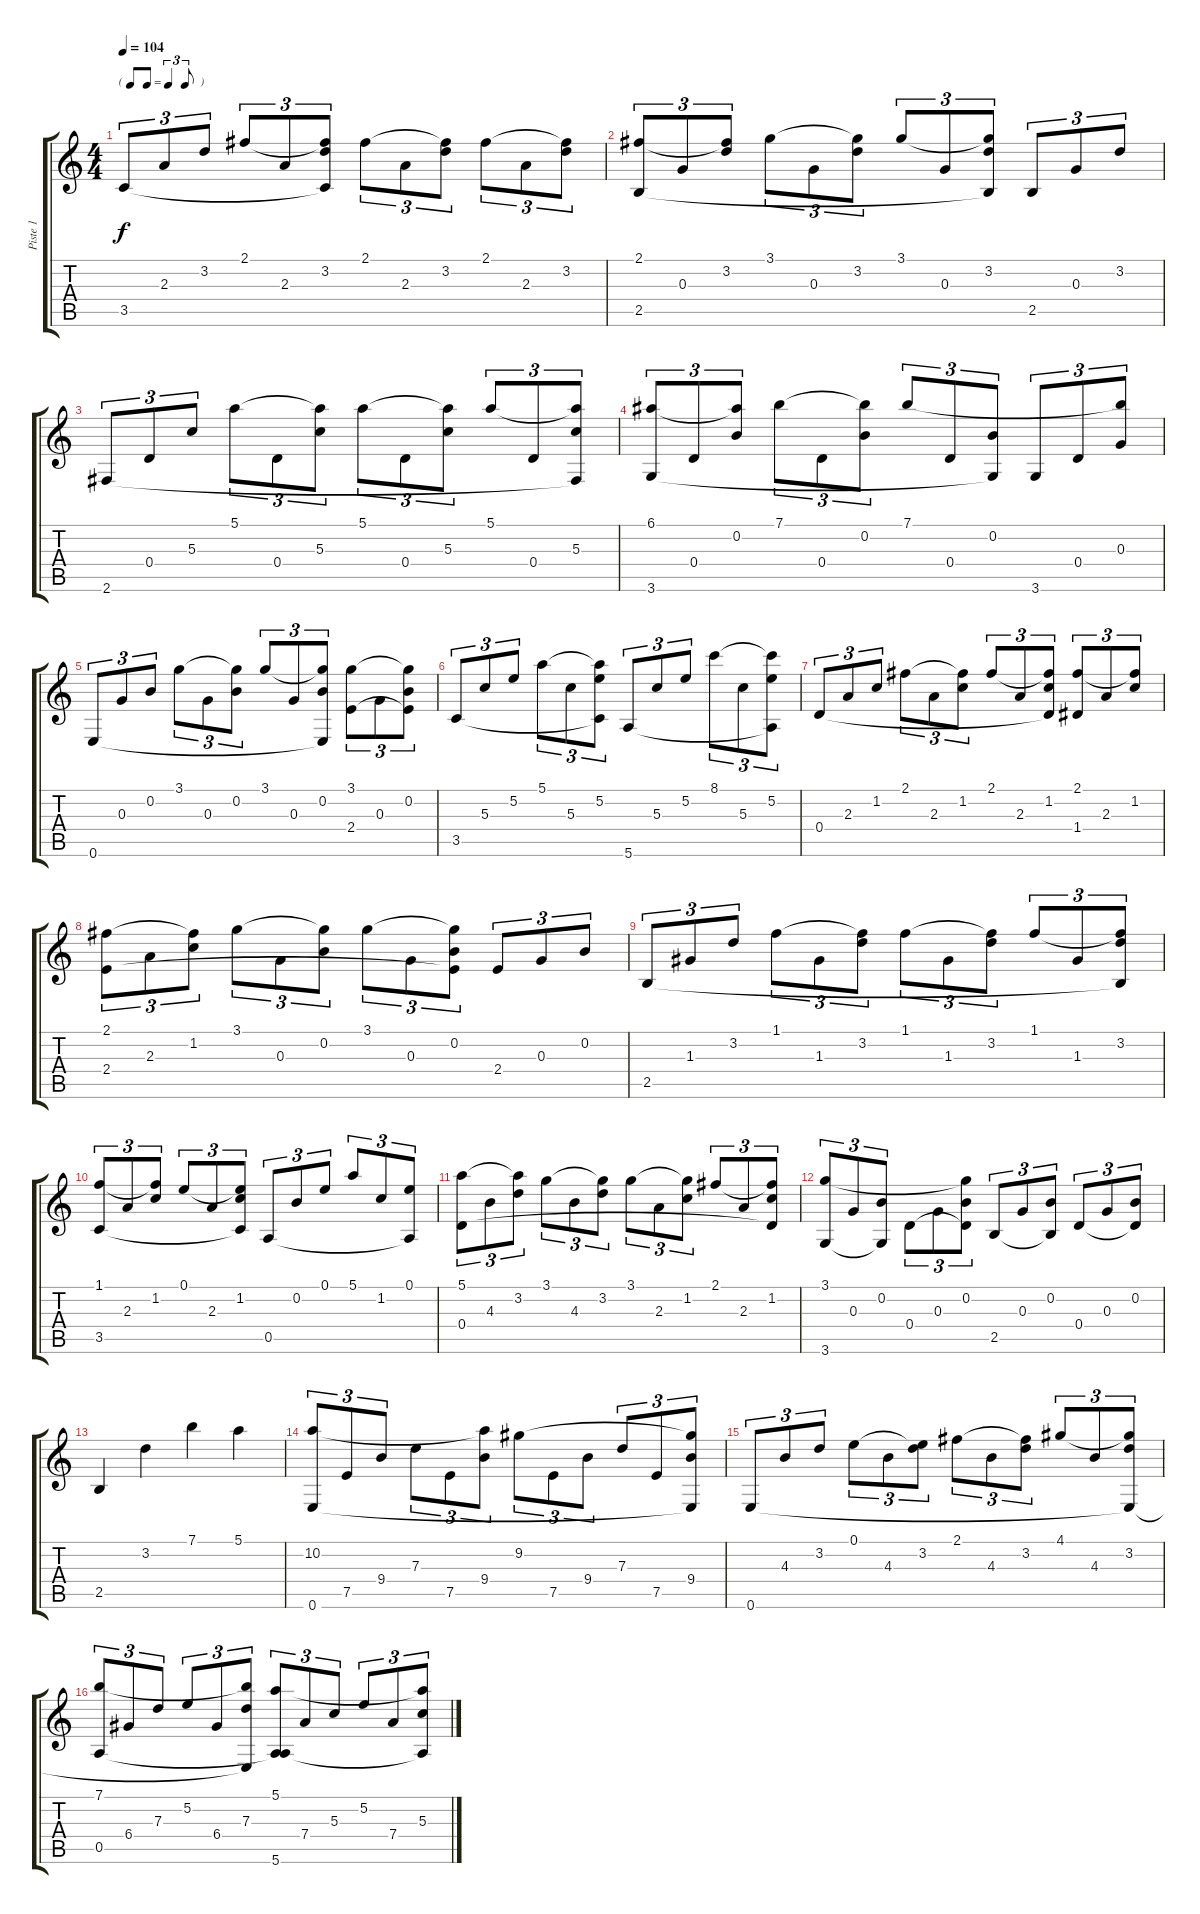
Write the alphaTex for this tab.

\track ("Piste 1" "Piste 1") {instrument acousticguitarnylon}
\staff {score tabs}
\tuning (E4 B3 G3 D3 A2 E2) {hide}
\ts (4 4)
\tf triplet8th
\tempo 104
\clef g2
\ks c
3.5.8{tu (3 2) dy f} 2.3.8{tu (3 2)} 3.2.8{tu (3 2)} 2.1.8{tu (3 2)} 2.3.8{tu (3 2)} (2.1{t} 3.2 3.5{t}).8{tu (3 2)} 2.1.8{tu (3 2)} 2.3.8{tu (3 2)} (2.1{t} 3.2).8{tu (3 2)} 2.1.8{tu (3 2)} 2.3.8{tu (3 2)} (2.1{t} 3.2).8{tu (3 2)} |
(2.1 2.5).8{tu (3 2)} 0.3.8{tu (3 2)} (2.1{t} 3.2).8{tu (3 2)} 3.1.8{tu (3 2)} 0.3.8{tu (3 2)} (3.1{t} 3.2).8{tu (3 2)} 3.1.8{tu (3 2)} 0.3.8{tu (3 2)} (3.1{t} 3.2 2.5{t}).8{tu (3 2)} 2.5.8{tu (3 2)} 0.3.8{tu (3 2)} 3.2.8{tu (3 2)} |
2.6.8{tu (3 2)} 0.4.8{tu (3 2)} 5.3.8{tu (3 2)} 5.1.8{tu (3 2)} 0.4.8{tu (3 2)} (5.1{t} 5.3).8{tu (3 2)} 5.1.8{tu (3 2)} 0.4.8{tu (3 2)} (5.1{t} 5.3).8{tu (3 2)} 5.1.8{tu (3 2)} 0.4.8{tu (3 2)} (5.1{t} 5.3 2.6{t}).8{tu (3 2)} |
(6.1 3.6).8{tu (3 2)} 0.4.8{tu (3 2)} (6.1{t} 0.2).8{tu (3 2)} 7.1.8{tu (3 2)} 0.4.8{tu (3 2)} (7.1{t} 0.2).8{tu (3 2)} 7.1.8{tu (3 2)} 0.4.8{tu (3 2)} (0.2 3.6{t}).8{tu (3 2)} 3.6.8{tu (3 2)} 0.4.8{tu (3 2)} (7.1{t} 0.3).8{tu (3 2)} |
0.6.8{tu (3 2)} 0.3.8{tu (3 2)} 0.2.8{tu (3 2)} 3.1.8{tu (3 2)} 0.3.8{tu (3 2)} (3.1{t} 0.2).8{tu (3 2)} 3.1.8{tu (3 2)} 0.3.8{tu (3 2)} (3.1{t} 0.2 0.6{t}).8{tu (3 2)} (3.1 2.4).8{tu (3 2)} 0.3.8{tu (3 2)} (3.1{t} 0.2 2.4{t}).8{tu (3 2)} |
3.5.8{tu (3 2)} 5.3.8{tu (3 2)} 5.2.8{tu (3 2)} 5.1.8{tu (3 2)} 5.3.8{tu (3 2)} (5.1{t} 5.2 3.5{t}).8{tu (3 2)} 5.6.8{tu (3 2)} 5.3.8{tu (3 2)} 5.2.8{tu (3 2)} 8.1.8{tu (3 2)} 5.3.8{tu (3 2)} (8.1{t} 5.2 5.6{t}).8{tu (3 2)} |
0.4.8{tu (3 2)} 2.3.8{tu (3 2)} 1.2.8{tu (3 2)} 2.1.8{tu (3 2)} 2.3.8{tu (3 2)} (2.1{t} 1.2).8{tu (3 2)} 2.1.8{tu (3 2)} 2.3.8{tu (3 2)} (2.1{t} 1.2 0.4{t}).8{tu (3 2)} (2.1 1.4).8{tu (3 2)} 2.3.8{tu (3 2)} (2.1{t} 1.2).8{tu (3 2)} |
(2.1 2.4).8{tu (3 2)} 2.3.8{tu (3 2)} (2.1{t} 1.2).8{tu (3 2)} 3.1.8{tu (3 2)} 0.3.8{tu (3 2)} (3.1{t} 0.2).8{tu (3 2)} 3.1.8{tu (3 2)} 0.3.8{tu (3 2)} (3.1{t} 0.2 2.4{t}).8{tu (3 2)} 2.4.8{tu (3 2)} 0.3.8{tu (3 2)} 0.2.8{tu (3 2)} |
2.5.8{tu (3 2)} 1.3.8{tu (3 2)} 3.2.8{tu (3 2)} 1.1.8{tu (3 2)} 1.3.8{tu (3 2)} (1.1{t} 3.2).8{tu (3 2)} 1.1.8{tu (3 2)} 1.3.8{tu (3 2)} (1.1{t} 3.2).8{tu (3 2)} 1.1.8{tu (3 2)} 1.3.8{tu (3 2)} (1.1{t} 3.2 2.5{t}).8{tu (3 2)} |
(1.1 3.5).8{tu (3 2)} 2.3.8{tu (3 2)} (1.1{t} 1.2).8{tu (3 2)} 0.1.8{tu (3 2)} 2.3.8{tu (3 2)} (0.1{t} 1.2 3.5{t}).8{tu (3 2)} 0.5.8{tu (3 2)} 0.2.8{tu (3 2)} 0.1.8{tu (3 2)} 5.1.8{tu (3 2)} 1.2.8{tu (3 2)} (0.1 0.5{t}).8{tu (3 2)} |
(5.1 0.4).8{tu (3 2)} 4.3.8{tu (3 2)} (5.1{t} 3.2).8{tu (3 2)} 3.1.8{tu (3 2)} 4.3.8{tu (3 2)} (3.1{t} 3.2).8{tu (3 2)} 3.1.8{tu (3 2)} 2.3.8{tu (3 2)} (3.1{t} 1.2).8{tu (3 2)} 2.1.8{tu (3 2)} 2.3.8{tu (3 2)} (2.1{t} 1.2 0.4{t}).8{tu (3 2)} |
(3.1 3.6).8{tu (3 2)} 0.3.8{tu (3 2)} (0.2 3.6{t}).8{tu (3 2)} 0.4.8{tu (3 2)} 0.3.8{tu (3 2)} (3.1{t} 0.2 0.4{t}).8{tu (3 2)} 2.5.8{tu (3 2)} 0.3.8{tu (3 2)} (0.2 2.5{t}).8{tu (3 2)} 0.4.8{tu (3 2)} 0.3.8{tu (3 2)} (0.2 0.4{t}).8{tu (3 2)} |
2.5.4 3.2.4 7.1.4 5.1.4 |
(10.2 0.6).8{tu (3 2)} 7.5.8{tu (3 2)} 9.4.8{tu (3 2)} 7.3.8{tu (3 2)} 7.5.8{tu (3 2)} (10.2{t} 9.4).8{tu (3 2)} 9.2.8{tu (3 2)} 7.5.8{tu (3 2)} 9.4.8{tu (3 2)} 7.3.8{tu (3 2)} 7.5.8{tu (3 2)} (9.2{t} 9.4 0.6{t}).8{tu (3 2)} |
0.6.8{tu (3 2)} 4.3.8{tu (3 2)} 3.2.8{tu (3 2)} 0.1.8{tu (3 2)} 4.3.8{tu (3 2)} (0.1{t} 3.2).8{tu (3 2)} 2.1.8{tu (3 2)} 4.3.8{tu (3 2)} (2.1{t} 3.2).8{tu (3 2)} 4.1.8{tu (3 2)} 4.3.8{tu (3 2)} (4.1{t} 3.2 0.6{t}).8{tu (3 2)} |
(7.1 0.5).8{tu (3 2)} 6.4.8{tu (3 2)} 7.3.8{tu (3 2)} 5.2.8{tu (3 2)} 6.4.8{tu (3 2)} (7.1{t} 7.3 0.6{t}).8{tu (3 2)} (5.1 0.5{t} 5.6).8{tu (3 2)} 7.4.8{tu (3 2)} 5.3.8{tu (3 2)} 5.2.8{tu (3 2)} 7.4.8{tu (3 2)} (5.1{t} 5.3 5.6{t}).8{tu (3 2)}
